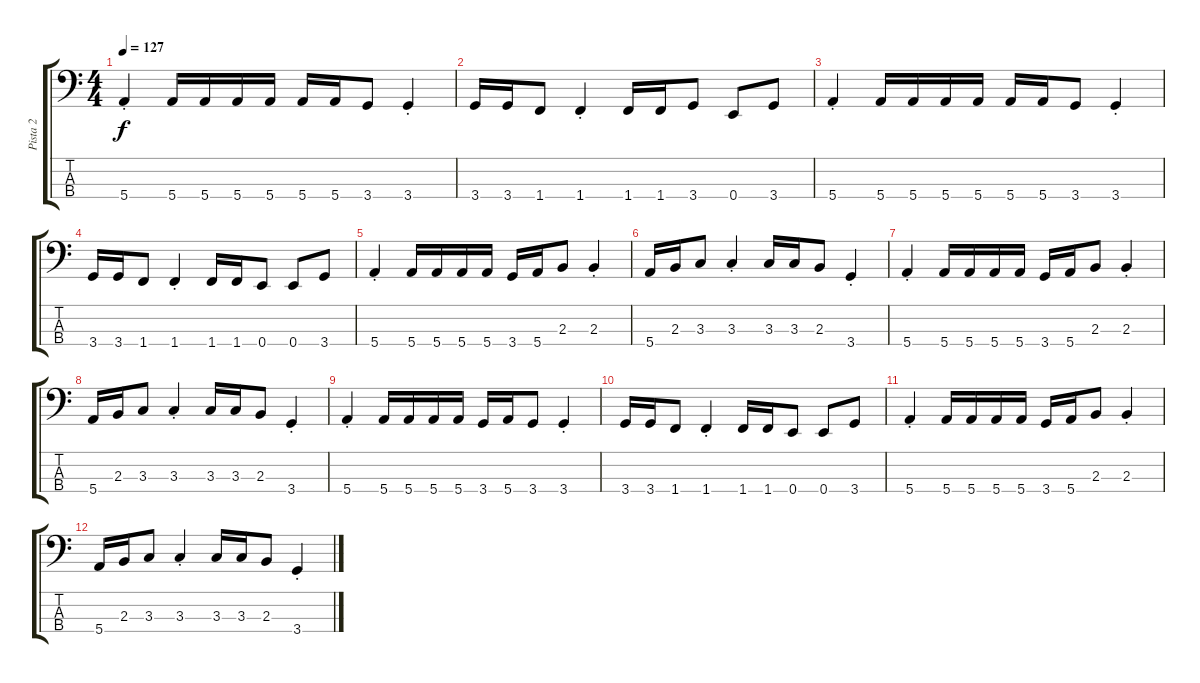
\track ("Pista 2" "Pista 2") {instrument electricbassfinger}
\staff {score tabs}
\tuning (G2 D2 A1 E1) {hide}
\ts (4 4)
\tempo 127
\clef f4
\ks c
5.4{st}.4{dy f} 5.4.16 5.4.16 5.4.16 5.4.16 5.4.16 5.4.16 3.4.8 3.4{st}.4 |
3.4.16 3.4.16 1.4.8 1.4{st}.4 1.4.16 1.4.16 3.4.8 0.4.8 3.4.8 |
5.4{st}.4 5.4.16 5.4.16 5.4.16 5.4.16 5.4.16 5.4.16 3.4.8 3.4{st}.4 |
3.4.16 3.4.16 1.4.8 1.4{st}.4 1.4.16 1.4.16 0.4.8 0.4.8 3.4.8 |
5.4{st}.4 5.4.16 5.4.16 5.4.16 5.4.16 3.4.16 5.4.16 2.3.8 2.3{st}.4 |
5.4.16 2.3.16 3.3.8 3.3{st}.4 3.3.16 3.3.16 2.3.8 3.4{st}.4 |
5.4{st}.4 5.4.16 5.4.16 5.4.16 5.4.16 3.4.16 5.4.16 2.3.8 2.3{st}.4 |
5.4.16 2.3.16 3.3.8 3.3{st}.4 3.3.16 3.3.16 2.3.8 3.4{st}.4 |
5.4{st}.4 5.4.16 5.4.16 5.4.16 5.4.16 3.4.16 5.4.16 3.4.8 3.4{st}.4 |
3.4.16 3.4.16 1.4.8 1.4{st}.4 1.4.16 1.4.16 0.4.8 0.4.8 3.4.8 |
5.4{st}.4 5.4.16 5.4.16 5.4.16 5.4.16 3.4.16 5.4.16 2.3.8 2.3{st}.4 |
5.4.16 2.3.16 3.3.8 3.3{st}.4 3.3.16 3.3.16 2.3.8 3.4{st}.4
